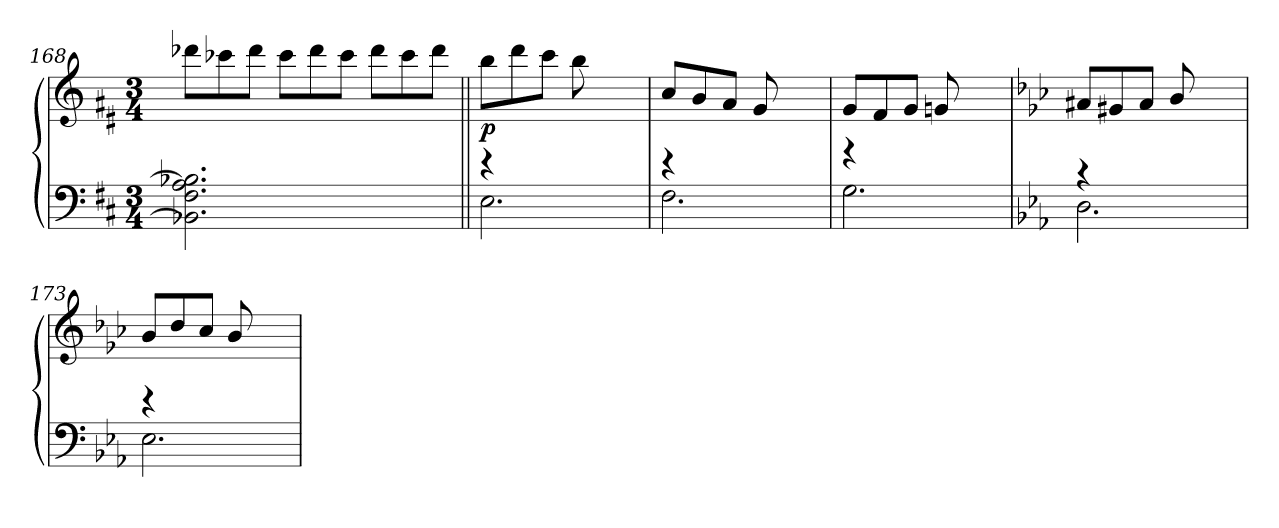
**kern	**kern	**dynam
*part1	*part1	*part1
*staff2	*staff1	*staff1/2
!!LO:LB:g=z
*clefF4	*clefG3	*
*k[f#c#]	*k[f#c#]	*
*M3/4	*M3/4	*
=168	=168	=168
2.BB-X\] 2.F#\ 2.A\ 2.B-X\]	8bb-X\L	.
.	8aa-X\	.
.	8bb-\J	.
.	8aa-\L	.
.	8bb-\	.
.	8aa-\J	.
4.ryy	8bb-\L	.
.	8aa-\	.
.	8bb-\J	.
=169||	=169||	=169||
*^	*	*
!	!	!	!LO:DY:b
4rd	2.E\	8gg\L	p
.	.	8bb\	.
2ryy	.	8aa\J	.
.	.	8gg\L	.
.	.	4ryy	.
=170	=170	=170	=170
4re	2.F#\	8a/L	.
.	.	8g/	.
2ryy	.	8f#/J	.
.	.	8e/L	.
.	.	4ryy	.
=171	=171	=171	=171
4rf	2.G\	8e/L	.
.	.	8d/	.
2ryy	.	8e/J	.
.	.	8en/L	.
.	.	4ryy	.
!!LO:LB:g=z
=172	=172	=172	=172
*k[b-e-a-]	*	*k[b-e-a-]	*
4rc	2.D\	8f#X/L	.
.	.	8e#X/	.
2ryy	.	8f#/J	.
.	.	8g/L	.
.	.	4ryy	.
=173	=173	=173	=173
4rd	2.E-\	8g/L	.
.	.	8b-/	.
2ryy	.	8a-/J	.
.	.	8g/L	.
.	.	4ryy	.
*v	*v	*	*
=	=	=
*-	*-	*-
